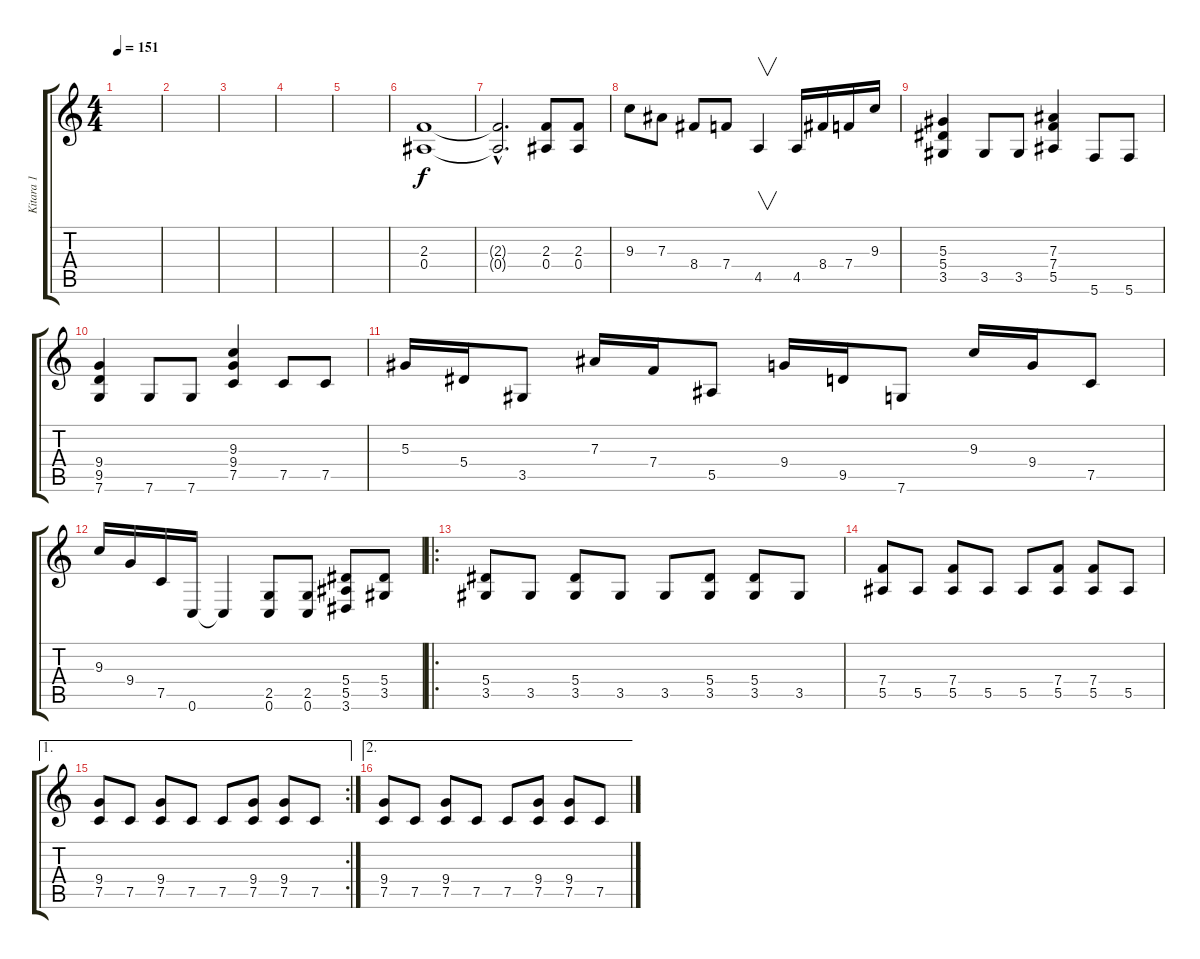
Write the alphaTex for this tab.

\track ("Kitara 1" "Kitara 1") {instrument distortionguitar}
\staff {score tabs}
\tuning (C4 G3 Eb3 Bb2 F2 C2) {hide}
\ts (4 4)
\tempo 151
\clef g2
\ks c
|
|
|
|
|
(2.3 0.4).1 |
(2.3{hac t} 0.4{hac t}).2{d} (2.3 0.4).8 (2.3 0.4).8 |
9.3.8 7.3.8 8.4.8 7.4.8 4.5.4{v} 4.5.16 8.4.16 7.4.16 9.3.16 |
(5.3 5.4 3.5).4 3.5.8 3.5.8 (7.3 7.4 5.5).4 5.6.8 5.6.8 |
(9.4 9.5 7.6).4 7.6.8 7.6.8 (9.3 9.4 7.5).4 7.5.8 7.5.8 |
5.3.16 5.4.16 3.5.8 7.3.16 7.4.16 5.5.8 9.4.16 9.5.16 7.6.8 9.3.16 9.4.16 7.5.8 |
9.3.16 9.4.16 7.5.16 0.6.16 0.6{t}.4 (2.5 0.6).8 (2.5 0.6).8 (5.4 5.5 3.6).8 (5.4 3.5).8 |
\ro
(5.4 3.5).8 3.5.8 (5.4 3.5).8 3.5.8 3.5.8 (5.4 3.5).8 (5.4 3.5).8 3.5.8 |
(7.4 5.5).8 5.5.8 (7.4 5.5).8 5.5.8 5.5.8 (7.4 5.5).8 (7.4 5.5).8 5.5.8 |
\ae 1
\rc 2
(9.4 7.5).8 7.5.8 (9.4 7.5).8 7.5.8 7.5.8 (9.4 7.5).8 (9.4 7.5).8 7.5.8 |
\ae 2
(9.4 7.5).8 7.5.8 (9.4 7.5).8 7.5.8 7.5.8 (9.4 7.5).8 (9.4 7.5).8 7.5.8
